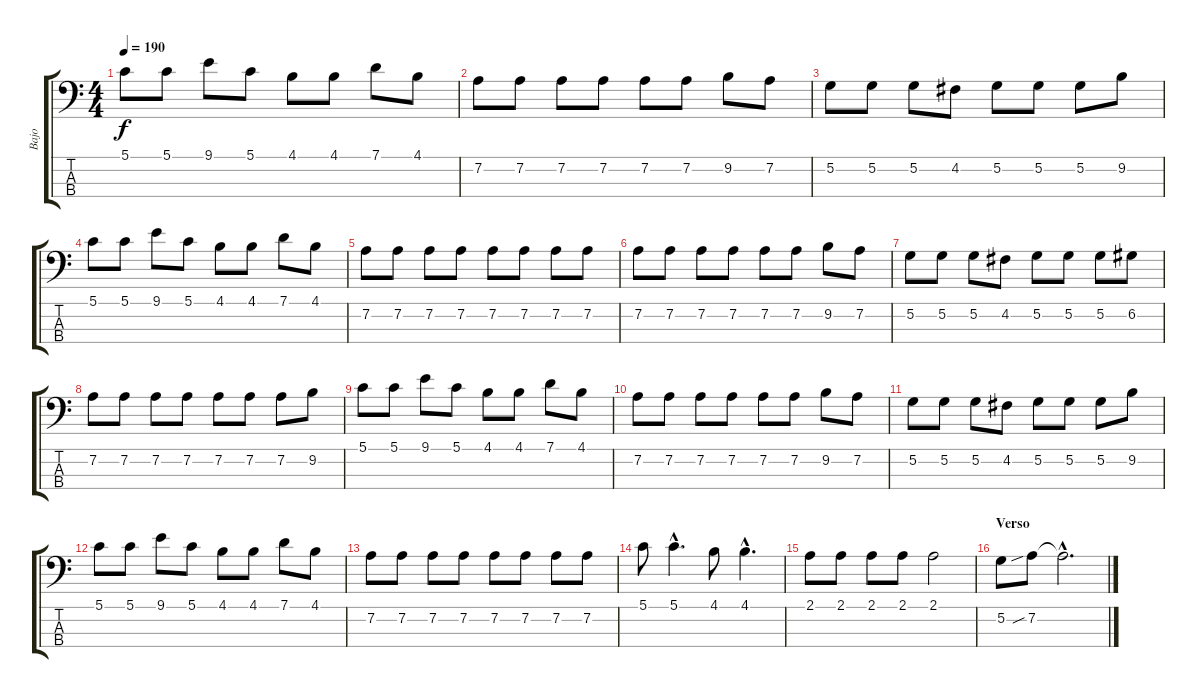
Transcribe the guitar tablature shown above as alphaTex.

\track ("Bajo" "Bajo") {instrument electricbassfinger}
\staff {score tabs}
\tuning (G2 D2 A1 E1) {hide}
\ts (4 4)
\tempo 190
\clef f4
\ks c
5.1.8{dy f} 5.1.8 9.1.8 5.1.8 4.1.8 4.1.8 7.1.8 4.1.8 |
7.2.8 7.2.8 7.2.8 7.2.8 7.2.8 7.2.8 9.2.8 7.2.8 |
5.2.8 5.2.8 5.2.8 4.2.8 5.2.8 5.2.8 5.2.8 9.2.8 |
5.1.8 5.1.8 9.1.8 5.1.8 4.1.8 4.1.8 7.1.8 4.1.8 |
7.2.8 7.2.8 7.2.8 7.2.8 7.2.8 7.2.8 7.2.8 7.2.8 |
7.2.8 7.2.8 7.2.8 7.2.8 7.2.8 7.2.8 9.2.8 7.2.8 |
5.2.8 5.2.8 5.2.8 4.2.8 5.2.8 5.2.8 5.2.8 6.2.8 |
7.2.8 7.2.8 7.2.8 7.2.8 7.2.8 7.2.8 7.2.8 9.2.8 |
5.1.8 5.1.8 9.1.8 5.1.8 4.1.8 4.1.8 7.1.8 4.1.8 |
7.2.8 7.2.8 7.2.8 7.2.8 7.2.8 7.2.8 9.2.8 7.2.8 |
5.2.8 5.2.8 5.2.8 4.2.8 5.2.8 5.2.8 5.2.8 9.2.8 |
5.1.8 5.1.8 9.1.8 5.1.8 4.1.8 4.1.8 7.1.8 4.1.8 |
7.2.8 7.2.8 7.2.8 7.2.8 7.2.8 7.2.8 7.2.8 7.2.8 |
5.1.8 5.1{hac}.4{d} 4.1.8 4.1{hac}.4{d} |
2.1.8 2.1.8 2.1.8 2.1.8 2.1.2 |
\section ("" "Verso")
5.2.8 7.2{sib}.8 7.2{hac t}.2{d}
